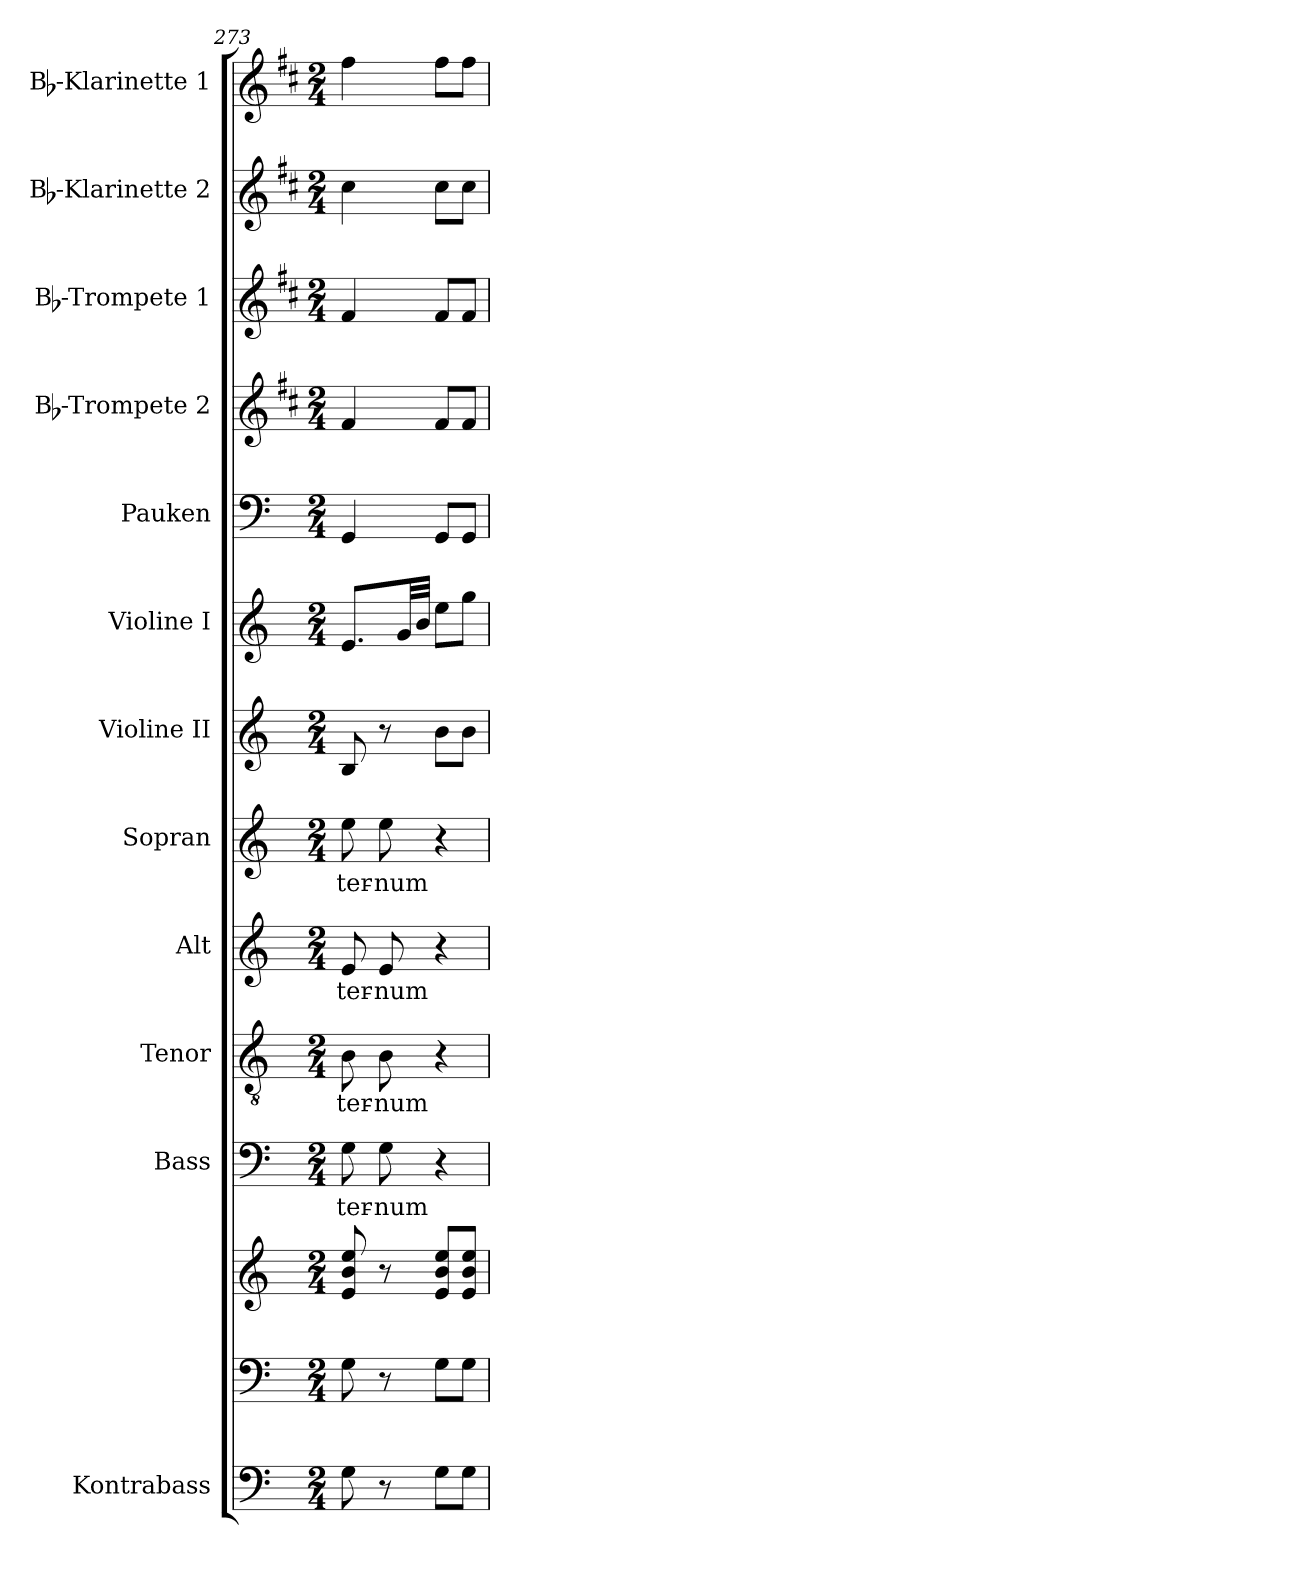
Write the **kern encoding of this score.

**kern	**kern	**kern	**kern	**text	**kern	**text	**kern	**text	**kern	**text	**kern	**kern	**kern	**kern	**kern	**kern	**kern
*part13	*part12	*part12	*part11	*part11	*part10	*part10	*part9	*part9	*part8	*part8	*part7	*part6	*part5	*part4	*part3	*part2	*part1
*staff14	*staff13	*staff12	*staff11	*staff11	*staff10	*staff10	*staff9	*staff9	*staff8	*staff8	*staff7	*staff6	*staff5	*staff4	*staff3	*staff2	*staff1
*I"Kontrabass	*	*	*I"Bass	*	*I"Tenor	*	*I"Alt	*	*I"Sopran	*	*I"Violine II	*I"Violine I	*I"Pauken	*I"Bb-Trompete 2	*I"Bb-Trompete 1	*I"Bb-Klarinette 2	*I"Bb-Klarinette 1
*I'Kb.	*	*	*I'B.	*	*I'T.	*	*I'A.	*	*I'S.	*	*I'Vl. II	*I'Vl. I	*I'Pk.	*I'Bb Trp. 2	*I'Bb Trp. 1	*I'Bb Kl. 2	*I'Bb Kl. 1
*clefF4	*clefF4	*clefG2	*clefF4	*	*clefGv2	*	*clefG2	*	*clefG2	*	*clefG2	*clefG2	*clefF4	*clefG2	*clefG2	*clefG2	*clefG2
*ITrd7c12	*	*	*	*	*	*	*	*	*	*	*	*	*	*ITrd1c2	*ITrd1c2	*ITrd1c2	*ITrd1c2
*k[]	*k[]	*k[]	*k[]	*	*k[]	*	*k[]	*	*k[]	*	*k[]	*k[]	*k[]	*k[]	*k[]	*k[]	*k[]
*C:	*C:	*C:	*C:	*	*C:	*	*C:	*	*C:	*	*C:	*C:	*C:	*C:	*C:	*C:	*C:
*M2/4	*M2/4	*M2/4	*M2/4	*	*M2/4	*	*M2/4	*	*M2/4	*	*M2/4	*M2/4	*M2/4	*M2/4	*M2/4	*M2/4	*M2/4
=273	=273	=273	=273	=273	=273	=273	=273	=273	=273	=273	=273	=273	=273	=273	=273	=273	=273
!	!	!	!	!LO:LY:b	!	!LO:LY:b	!	!LO:LY:b	!	!LO:LY:b	!	!	!	!	!	!	!
8GG\	8G\	8e/ 8b/ 8ee/	8G\	-ter-	8B\	-ter-	8e/	-ter-	8ee\	-ter-	8B/	8.e/L	4GG/	4e/	4e/	4b\	4ee\
!	!	!	!	!LO:LY:b	!	!LO:LY:b	!	!LO:LY:b	!	!LO:LY:b	!	!	!	!	!	!	!
8r	8r	8r	8G\	-num	8B\	-num	8e/	-num	8ee\	-num	8r	.	.	.	.	.	.
.	.	.	.	.	.	.	.	.	.	.	.	32g/LL	.	.	.	.	.
.	.	.	.	.	.	.	.	.	.	.	.	32b/JJJ	.	.	.	.	.
8GG\L	8G\L	8e/ 8b/ 8ee/L	4r	.	4r	.	4r	.	4r	.	8b\L	8ee\L	8GG/L	8e/L	8e/L	8b\L	8ee\L
8GG\J	8G\J	8e/ 8b/ 8ee/J	.	.	.	.	.	.	.	.	8b\J	8gg\J	8GG/J	8e/J	8e/J	8b\J	8ee\J
=	=	=	=	=	=	=	=	=	=	=	=	=	=	=	=	=	=
*-	*-	*-	*-	*-	*-	*-	*-	*-	*-	*-	*-	*-	*-	*-	*-	*-	*-
